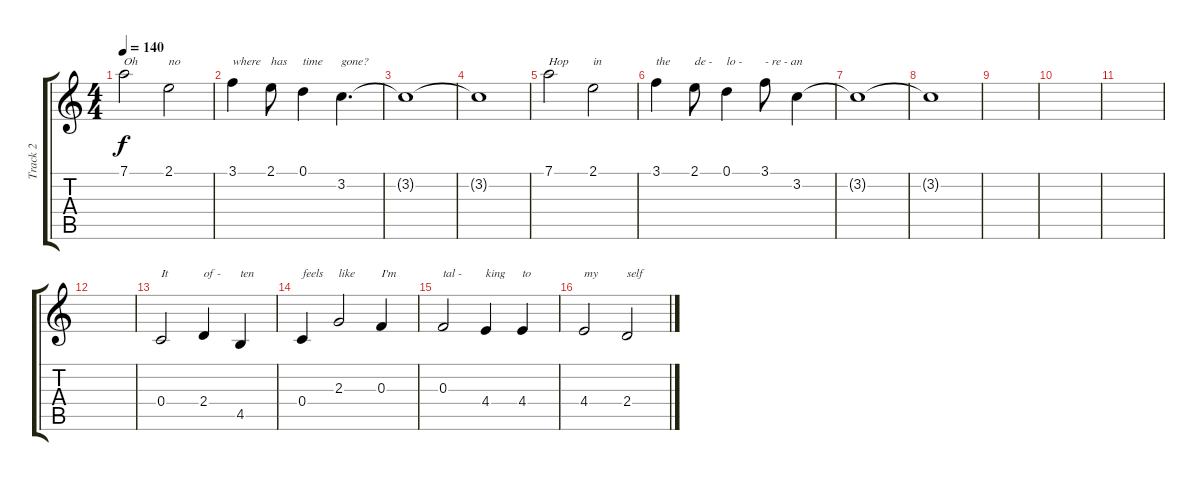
\track ("Track 2" "Track 2") {instrument overdrivenguitar}
\staff {score tabs}
\tuning (D4 A3 F3 C3 G2 C2) {hide}
\ts (4 4)
\tempo 140
\clef g2
\ks c
7.1.2{txt "Oh" dy f} 2.1.2{txt "no"} |
3.1.4{txt "where"} 2.1.8{txt "has"} 0.1.4{txt "time"} 3.2.4{d txt "gone?"} |
3.2{t}.1 |
3.2{t}.1 |
7.1.2{txt "Hop"} 2.1.2{txt "in"} |
3.1.4{txt "the"} 2.1.8{txt "de -"} 0.1.4{txt "lo -"} 3.1.8{txt "- re - an"} 3.2.4 |
3.2{t}.1 |
3.2{t}.1 |
|
|
|
|
0.4.2{txt "It"} 2.4.4{txt "of -"} 4.5.4{txt "ten"} |
0.4.4{txt "feels"} 2.3.2{txt "like"} 0.3.4{txt "I'm"} |
0.3.2{txt "tal -"} 4.4.4{txt "king"} 4.4.4{txt "to"} |
4.4.2{txt "my"} 2.4.2{txt "self"}
